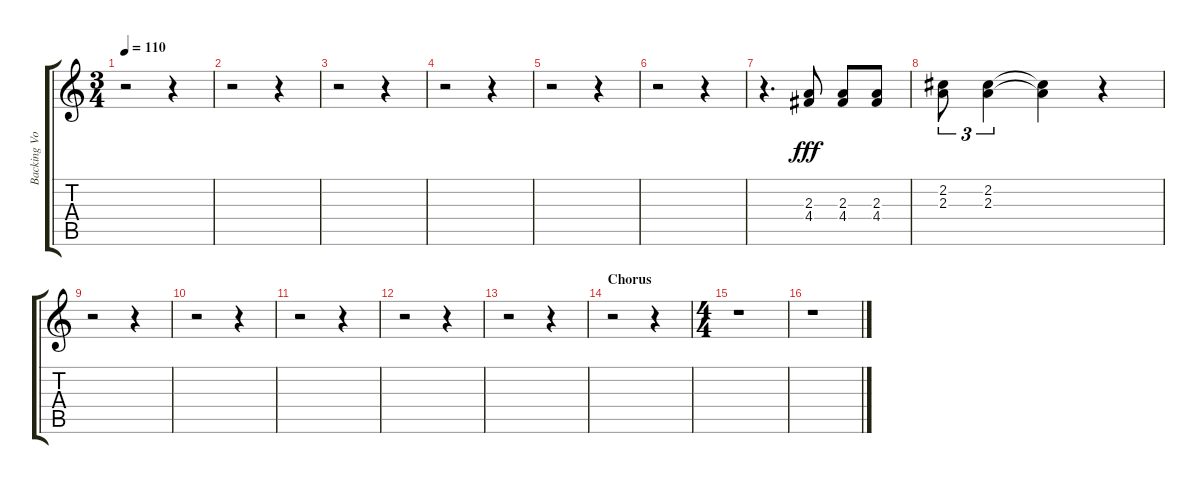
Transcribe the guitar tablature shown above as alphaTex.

\track ("Backing Vocals" "Backing Vo") {instrument acousticguitarnylon}
\staff {score tabs}
\tuning (E4 B3 G3 D3 A2 E2) {hide}
\ts (3 4)
\tempo 110
\clef g2
\ks c
r.2{dy fff} r.4 |
r.2 r.4 |
r.2 r.4 |
r.2 r.4 |
r.2 r.4 |
r.2 r.4 |
r.4{d} (2.3 4.4).8 (2.3 4.4).8 (2.3 4.4).8 |
(2.2 2.3).8{tu (3 2)} (2.2 2.3).4{tu (3 2)} (2.2{t} 2.3{t}).4 r.4 |
r.2 r.4 |
r.2 r.4 |
r.2 r.4 |
r.2 r.4 |
r.2 r.4 |
\section ("" "Chorus")
r.2 r.4 |
\ts (4 4)
r.1 |
r.1
